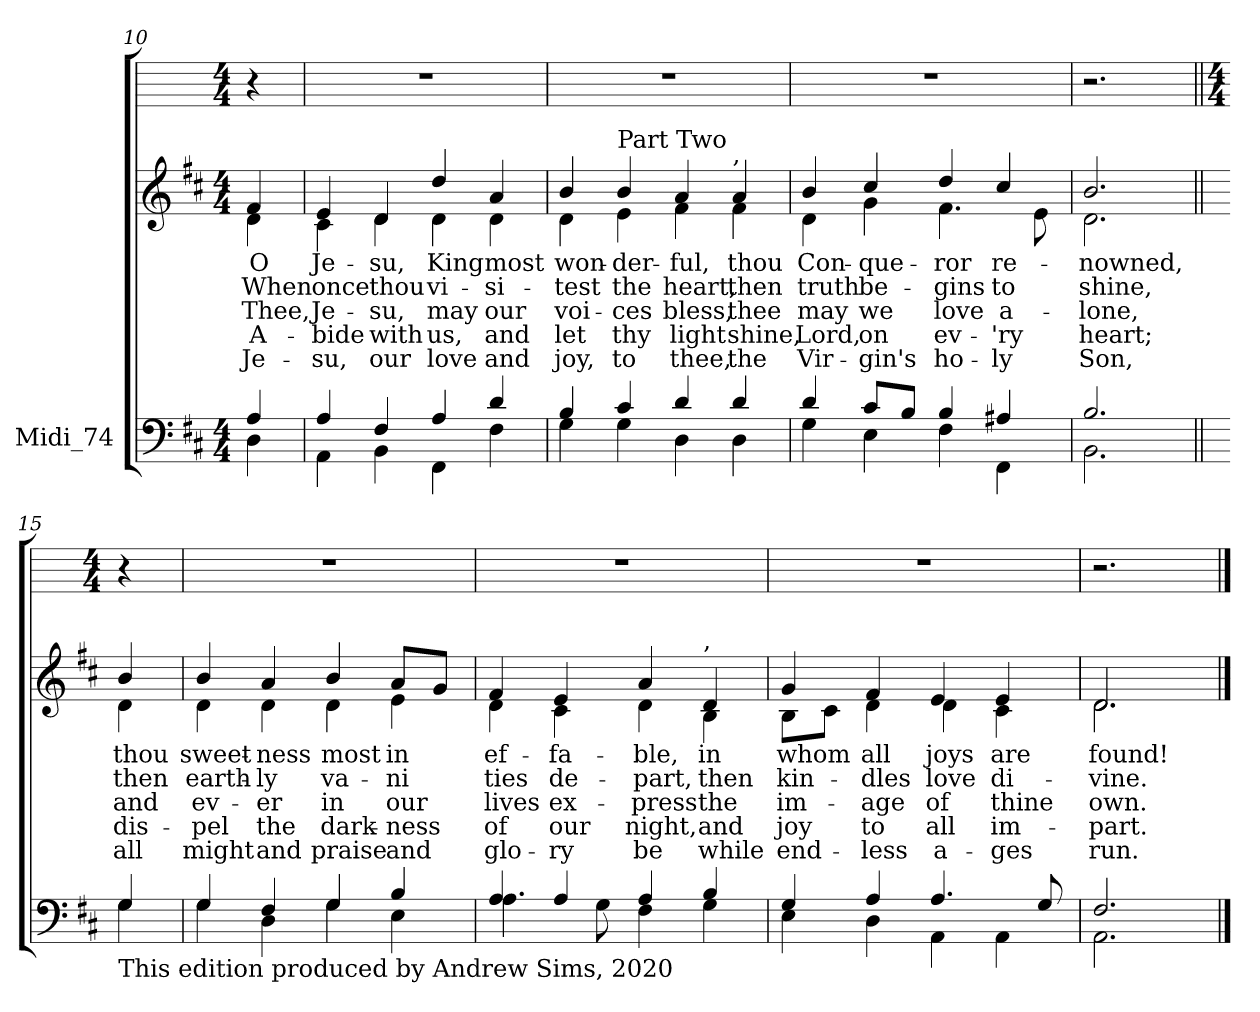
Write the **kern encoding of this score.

**kern	**kern	**text	**text	**text	**text	**text	**kern
*part3	*part2	*part2	*part2	*part2	*part2	*part2	*part1
*staff3	*staff2	*staff2	*staff2	*staff2	*staff2	*staff2	*staff1
*I"Midi_74	*	*	*	*	*	*	*
!!LO:LB:g=z
*clefF4	*clefG2	*	*	*	*	*	*
*k[f#c#]	*k[f#c#]	*	*	*	*	*	*
*D:	*D:	*	*	*	*	*	*
*M4/4	*M4/4	*	*	*	*	*	*M4/4
=10	=10	=10	=10	=10	=10	=10	=10
*^	*	*	*	*	*	*	*
!	!	!	!LO:LY:b	!LO:LY:b	!LO:LY:b	!LO:LY:b	!LO:LY:b	!
*	*	*^	*	*	*	*	*	*
4A/	4D\	4f#/	4d\	O	When	Thee,	A-	-Je-	4r
=11	=11	=11	=11	=11	=11	=11	=11	=11	=11
!	!	!	!	!LO:LY:b	!LO:LY:b	!LO:LY:b	!LO:LY:b	!LO:LY:b	!
4A/	4AA\	4e/	4c#\	-Je-	-once	Je-	-bide	su,	1r
!	!	!	!	!LO:LY:b	!LO:LY:b	!LO:LY:b	!LO:LY:b	!LO:LY:b	!
4F#/	4BB\	4d/	4d\	su,	thou	su,	with	our	.
!	!	!	!	!LO:LY:b	!LO:LY:b	!LO:LY:b	!LO:LY:b	!LO:LY:b	!
4A/	4FF#\	4dd/	4d\	King	vi-	-may	us,	love	.
!	!	!	!	!LO:LY:b	!LO:LY:b	!LO:LY:b	!LO:LY:b	!LO:LY:b	!
4d/	4F#\	4a/	4d\	most	si-	-our	and	and	.
=12	=12	=12	=12	=12	=12	=12	=12	=12	=12
!	!	!	!	!LO:LY:b	!LO:LY:b	!LO:LY:b	!LO:LY:b	!LO:LY:b	!
4B/	4G\	4b/	4d\	won-	-test	voi-	-let	joy,	1r
!	!	!LO:TX:a:t=Part Two	!	!	!	!	!	!	!
!	!	!	!	!LO:LY:b	!LO:LY:b	!LO:LY:b	!LO:LY:b	!LO:LY:b	!
4c#/	4G\	4b/	4e\	der-	-the	ces	thy	to	.
!	!	!	!	!LO:LY:b	!LO:LY:b	!LO:LY:b	!LO:LY:b	!LO:LY:b	!
4d/	4D\	4a/	4f#\	ful,	heart,	bless,	light	thee,	.
!	!	!LO:TX:a:t=,	!	!	!	!	!	!	!
!	!	!	!	!LO:LY:b	!LO:LY:b	!LO:LY:b	!LO:LY:b	!LO:LY:b	!
4d/	4D\	4a/	4f#\	thou	then	thee	shine,	the	.
=13	=13	=13	=13	=13	=13	=13	=13	=13	=13
!	!	!	!	!LO:LY:b	!LO:LY:b	!LO:LY:b	!LO:LY:b	!LO:LY:b	!
4d/	4G\	4b/	4d\	Con-	-truth	may	Lord,	Vir-	1r
!	!	!	!	!LO:LY:b	!LO:LY:b	!LO:LY:b	!LO:LY:b	!LO:LY:b	!
8c#/L	4E\	4cc#/	4g\	-que-	-be-	-we	on	gin's	.
8B/J	.	.	.	.	.	.	.	.	.
!	!	!	!	!LO:LY:b	!LO:LY:b	!LO:LY:b	!LO:LY:b	!LO:LY:b	!
4B/	4F#\	4dd/	4.f#\	ror	gins	love	ev-	-ho-	.
!	!	!	!	!LO:LY:b	!LO:LY:b	!LO:LY:b	!LO:LY:b	!LO:LY:b	!
4A#X/	4FF#\	4cc#/	.	-re-	-to	a-	-'ry	ly	.
.	.	.	8e\	.	.	.	.	.	.
=14	=14	=14	=14	=14	=14	=14	=14	=14	=14
!	!	!	!	!LO:LY:b	!LO:LY:b	!LO:LY:b	!LO:LY:b	!LO:LY:b	!
2.B/	2.BB\	2.b/	2.d\	nowned,	shine,	lone,	heart;	Son,	2.r
!!LO:LB:g=z
=15||	=15||	=15||	=15||	=15||	=15||	=15||	=15||	=15||	=15||
*	*	*	*	*	*	*	*	*	*M4/4
!LO:TX:b:t=This edition produced by Andrew Sims, 2020	!	!	!	!	!	!	!	!	!
!	!	!	!	!LO:LY:b	!LO:LY:b	!LO:LY:b	!LO:LY:b	!LO:LY:b	!
4G/	4G\	4b/	4d\	thou	then	and	dis-	-all	4r
=16	=16	=16	=16	=16	=16	=16	=16	=16	=16
!	!	!	!	!LO:LY:b	!LO:LY:b	!LO:LY:b	!LO:LY:b	!LO:LY:b	!
4G/	4G\	4b/	4d\	sweet-	-earth-	-ev-	-pel	might	1r
!	!	!	!	!LO:LY:b	!LO:LY:b	!LO:LY:b	!LO:LY:b	!LO:LY:b	!
4F#/	4D\	4a/	4d\	ness	ly	er	the	and	.
!	!	!	!	!LO:LY:b	!LO:LY:b	!LO:LY:b	!LO:LY:b	!LO:LY:b	!
4G/	4G\	4b/	4d\	most	va-	-in	dark-	-praise	.
!	!	!	!	!LO:LY:b	!LO:LY:b	!LO:LY:b	!LO:LY:b	!LO:LY:b	!
4B/	4E\	8a/L	4e\	in	ni	our	ness	and	.
.	.	8g/J	.	.	.	.	.	.	.
=17	=17	=17	=17	=17	=17	=17	=17	=17	=17
!	!	!	!	!LO:LY:b	!LO:LY:b	!LO:LY:b	!LO:LY:b	!LO:LY:b	!
4A/	4.A\	4f#/	4d\	ef-	-ties	lives	of	glo-	1r
!	!	!	!	!LO:LY:b	!LO:LY:b	!LO:LY:b	!LO:LY:b	!LO:LY:b	!
4A/	.	4e/	4c#\	-fa-	-de-	-ex-	-our	ry	.
.	8G\	.	.	.	.	.	.	.	.
!	!	!	!	!LO:LY:b	!LO:LY:b	!LO:LY:b	!LO:LY:b	!LO:LY:b	!
4A/	4F#\	4a/	4d\	ble,	part,	press	night,	be	.
!	!	!LO:TX:a:t=,	!	!	!	!	!	!	!
!	!	!	!	!LO:LY:b	!LO:LY:b	!LO:LY:b	!LO:LY:b	!LO:LY:b	!
4B/	4G\	4d/	4B\	in	then	the	and	while	.
=18	=18	=18	=18	=18	=18	=18	=18	=18	=18
!	!	!	!	!LO:LY:b	!LO:LY:b	!LO:LY:b	!LO:LY:b	!LO:LY:b	!
4G/	4E\	4g/	8B\L	whom	kin-	-im-	-joy	end-	1r
.	.	.	8c#\J	.	.	.	.	.	.
!	!	!	!	!LO:LY:b	!LO:LY:b	!LO:LY:b	!LO:LY:b	!LO:LY:b	!
4A/	4D\	4f#/	4d\	-all	dles	age	to	less	.
!	!	!	!	!LO:LY:b	!LO:LY:b	!LO:LY:b	!LO:LY:b	!LO:LY:b	!
4.A/	4AA\	4e/	4d\	joys	love	of	all	a-	.
!	!	!	!	!LO:LY:b	!LO:LY:b	!LO:LY:b	!LO:LY:b	!LO:LY:b	!
.	4AA\	4e/	4c#\	-are	di-	-thine	im-	-ges	.
8G/	.	.	.	.	.	.	.	.	.
=19	=19	=19	=19	=19	=19	=19	=19	=19	=19
!	!	!	!	!LO:LY:b	!LO:LY:b	!LO:LY:b	!LO:LY:b	!LO:LY:b	!
2.F#/	2.AA\	2.d/	2.d\	found!	vine.	own.	part.	run.	2.r
*v	*v	*	*	*	*	*	*	*	*
*	*v	*v	*	*	*	*	*	*
==	==	==	==	==	==	==	==
*-	*-	*-	*-	*-	*-	*-	*-
